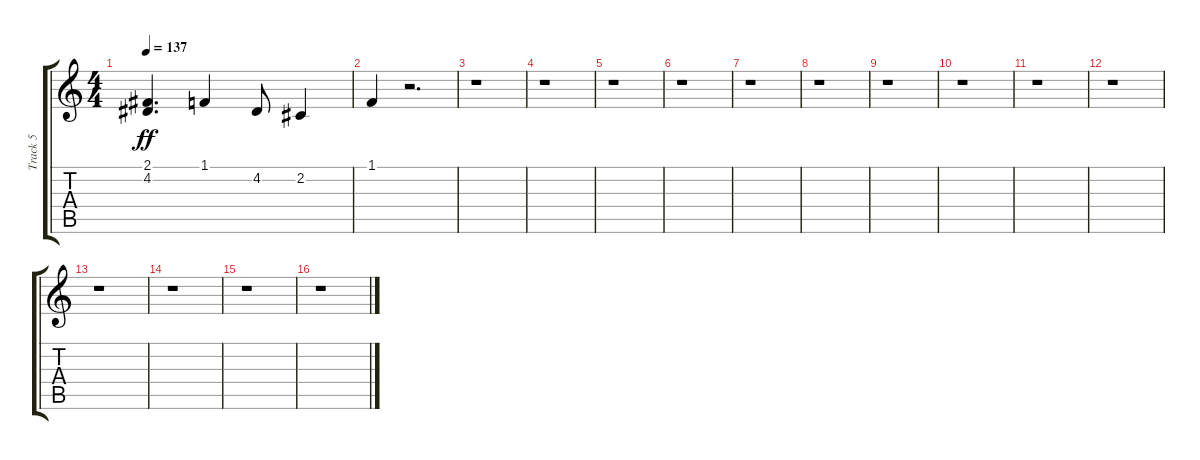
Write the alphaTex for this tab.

\track ("Track 5" "Track 5") {instrument pad3polysynth}
\staff {score tabs}
\tuning (E4 B3 G3 D3 A2 E2) {hide}
\ts (4 4)
\tempo 137
\clef g2
\ks c
(2.1 4.2).4{d dy ff} 1.1.4 4.2.8 2.2.4 |
1.1.4 r.2{d} |
r.1 |
r.1 |
r.1 |
r.1 |
r.1 |
r.1 |
r.1 |
r.1 |
r.1 |
r.1 |
r.1 |
r.1 |
r.1 |
r.1
